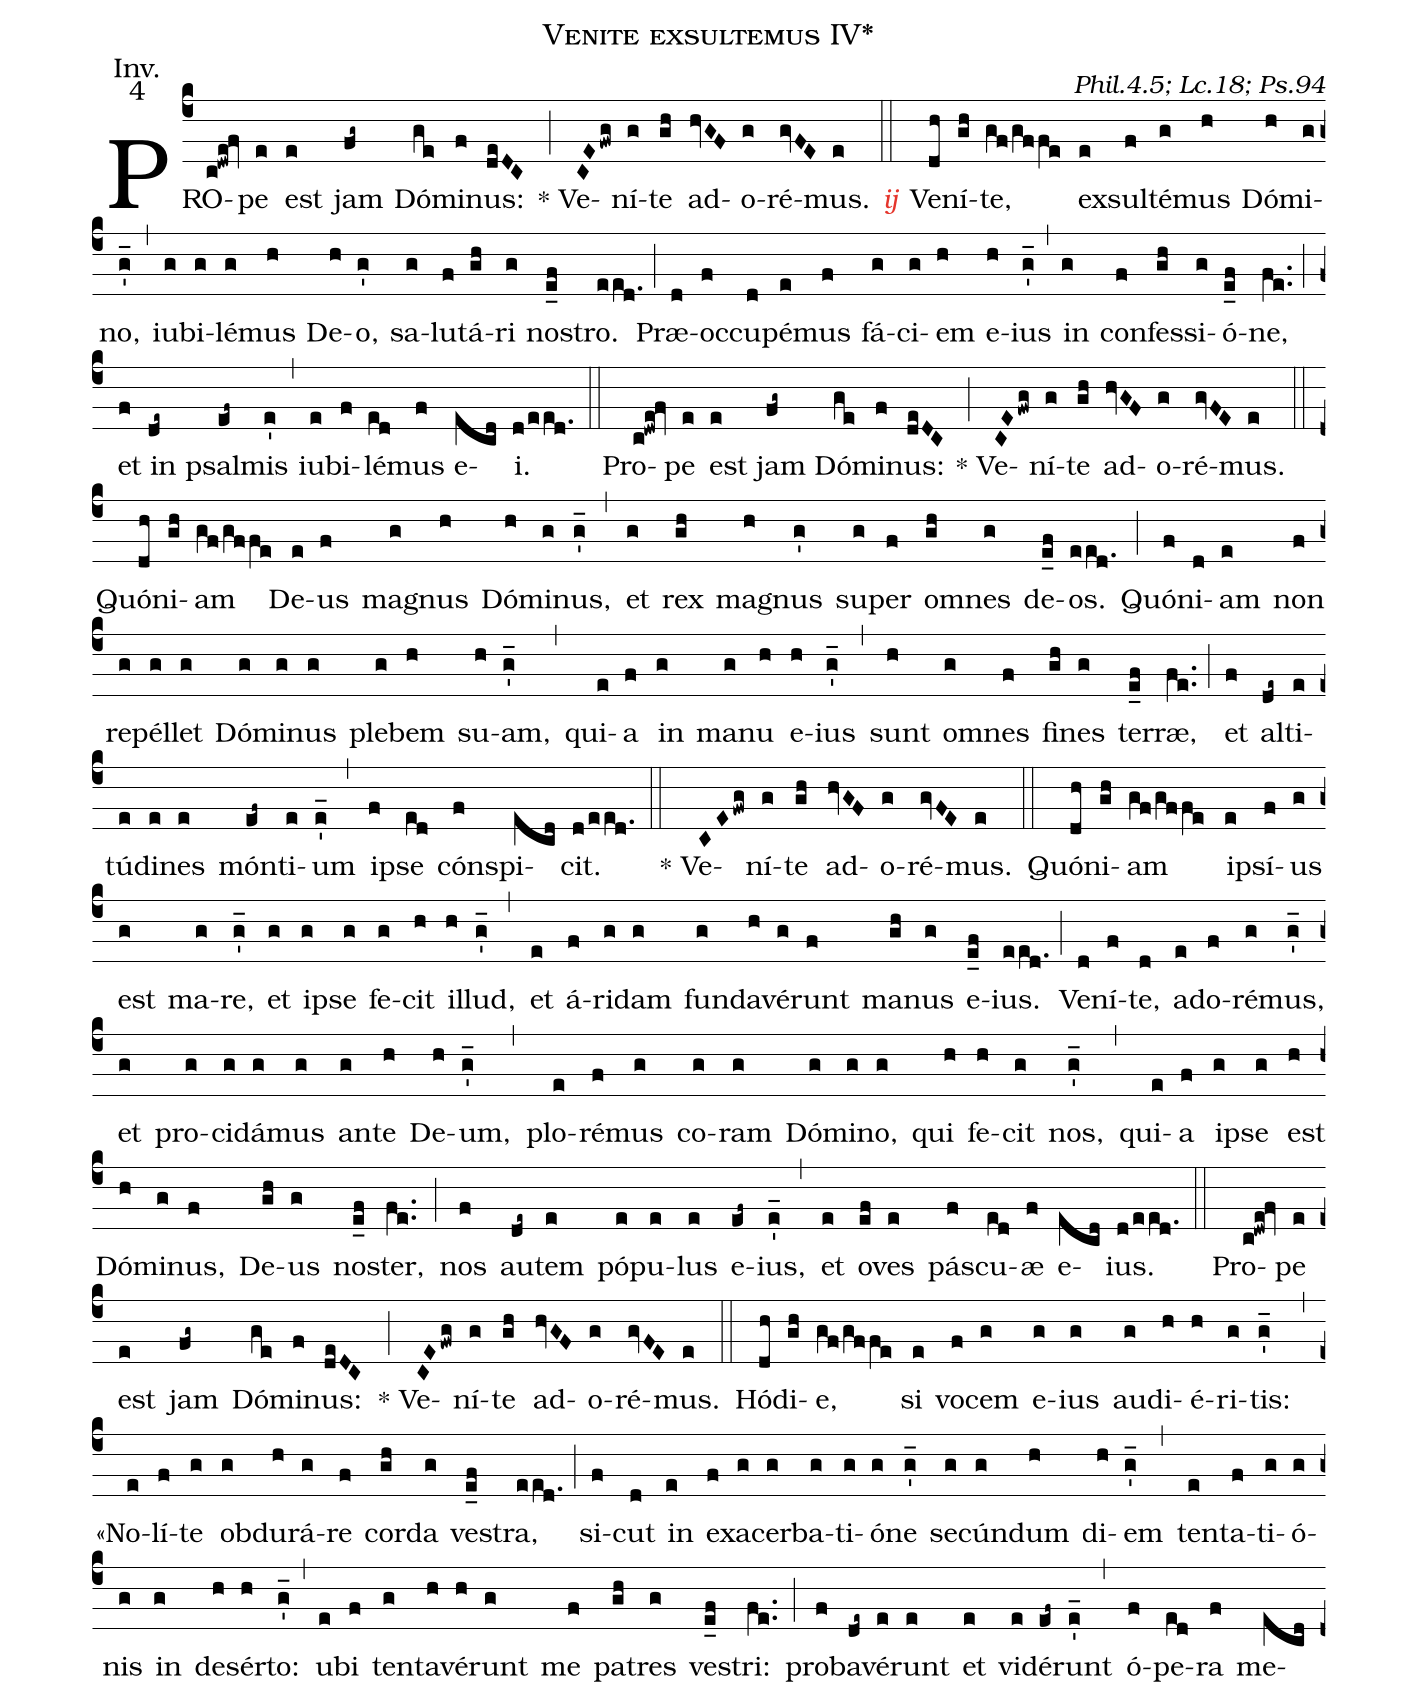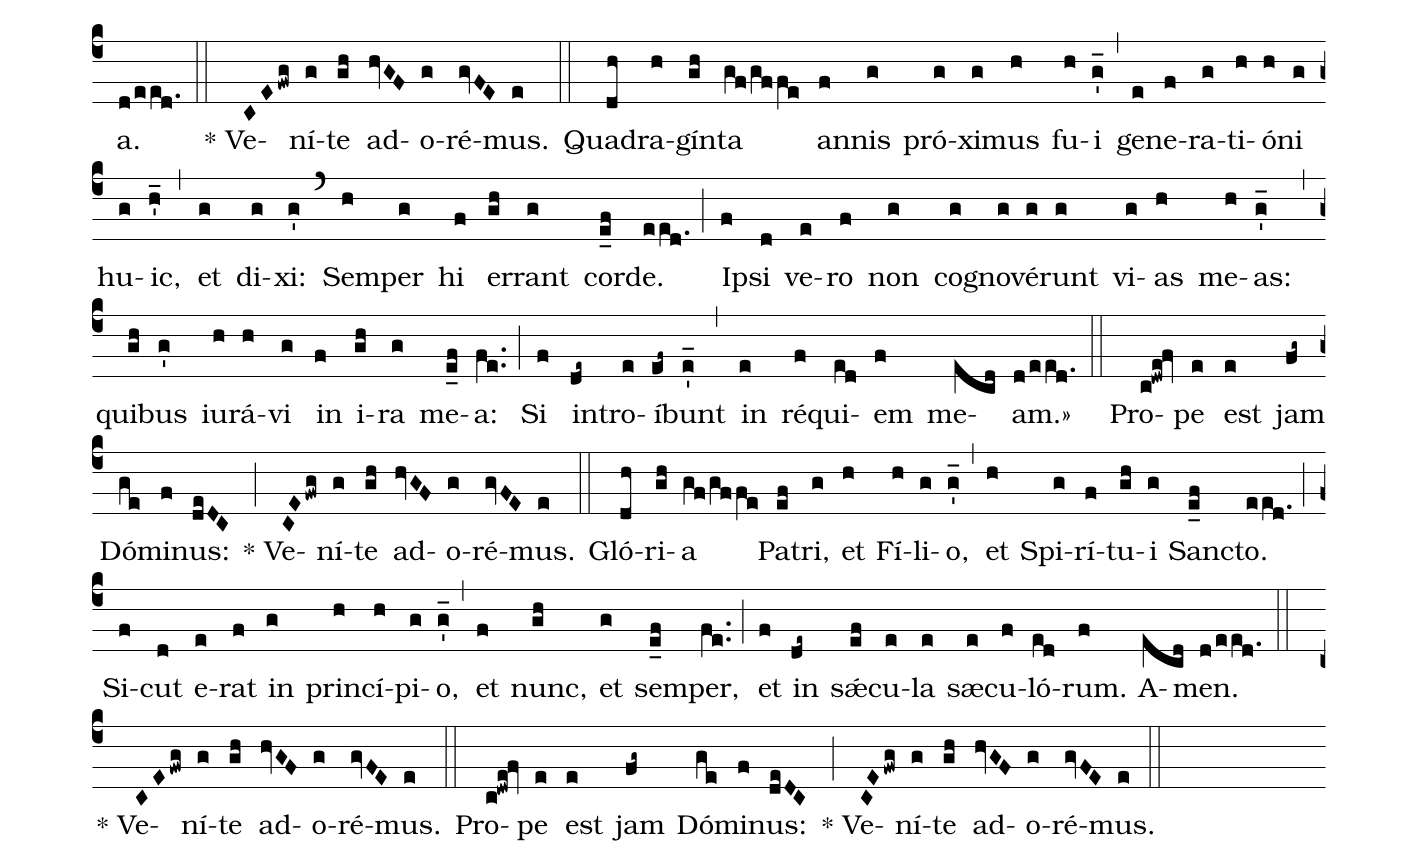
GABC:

name:Venite exsultemus IV*;
office-part:Inv.;
mode:4;
commentary:Phil.4.5; Lc.18; Ps.94;
%%
(c4) PRO(c!dwe!fv)pe(e) est(e) jam(fg~) Dó(ge)mi(f)nus:(deDC)  (;) <sp>*</sp> Ve(CEfwg)ní(g)te(gh) ad(hvGF)o(g)ré(gvFE)mus.(e)  <i><c>ij</c></i>(::)

Ve(dh)ní(gh)te,(gf/gf/fe) ex(e)sul(f)té(g)mus(h) Dó(h)mi(g)no,(g_') (,) iu(g)bi(g)lé(g)mus(h) De(h)o,(g') sa(g)lu(f)tá(gh)ri(g) no(e_f)stro.(eed.) (;) Præ(d)oc(f)cu(d)pé(e)mus(f) fá(g)ci(g)em(h) e(h)ius(g_') (,) in(g) con(f)fes(gh)si(g)ó(e_f)ne,(fe..) (;) et(f) in(de~) psal(ef~)mis(e') (,) iu(e)bi(f)lé(ed)mus(f) e(ecd)i.(d/eed.::)

Pro(c!dwe!fv)pe(e) est(e) jam(fg~) Dó(ge)mi(f)nus:(deDC)  (;) <sp>*</sp> Ve(CEfwg)ní(g)te(gh) ad(hvGF)o(g)ré(gvFE)mus.(e) (::)

Quó(dh)ni(gh)am(gf/gf/fe) De(e)us(f) ma(g)gnus(h) Dó(h)mi(g)nus,(g_') (,) et(g) rex(gh) ma(h)gnus(g') su(g)per(f) om(gh)nes(g) de(e_f)os.(eed.) (;) Quó(f)ni(d)am(e) non(f) re(g)pél(g)let(g) Dó(g)mi(g)nus(g) ple(g)bem(h) su(h)am,(g_') (,) qui(e)a(f) in(g) ma(g)nu(h) e(h)ius(g_') (,) sunt(h) om(g)nes(f) fi(gh)nes(g) ter(e_f)ræ,(fe..) (;) et(f) al(de~)ti(e)tú(e)di(e)nes(e) món(ef~)ti(e)um(e_') (,) i(f)pse(ed) cón(f)spi(ecd)cit.(d/eed.::)

<sp>*</sp> Ve(CEfwg)ní(g)te(gh) ad(hvGF)o(g)ré(gvFE)mus.(e) (::)

Quó(dh)ni(gh)am(gf/gf/fe) i(e)psí(f)us(g) est(g) ma(g)re,(g_') et(g) i(g)pse(g) fe(g)cit(h) il(h)lud,(g_') (,) et(e) á(f)ri(g)dam(g) fun(g)da(h)vé(g)runt(f) ma(gh)nus(g) e(e_f)ius.(eed.) (;) Ve(d)ní(f)te,(d) ad(e)o(f)ré(g)mus,(g_') et(g) pro(g)ci(g)dá(g)mus(g) an(g)te(h) De(h)um,(g_') (,) plo(e)ré(f)mus(g) co(g)ram(g) Dó(g)mi(g)no,(g) qui(h) fe(h)cit(g) nos,(g_') (,) qui(e)a(f) i(g)pse(g) est(h) Dó(h)mi(g)nus,(f) De(gh)us(g) no(e_f)ster,(fe..) (;) nos(f) au(de~)tem(e) pó(e)pu(e)lus(e) e(ef~)ius,(e_') (,) et(e) o(ef)ves(e) pá(f)scu(ed)æ(f) e(ecd)ius.(d/eed.::)

Pro(c!dwe!fv)pe(e) est(e) jam(fg~) Dó(ge)mi(f)nus:(deDC)  (;) <sp>*</sp> Ve(CEfwg)ní(g)te(gh) ad(hvGF)o(g)ré(gvFE)mus.(e) (::)

Hó(dh)di(gh)e,(gf/gf/fe) si(e) vo(f)cem(g) e(g)ius(g) au(g)di(h)é(h)ri(g)tis:(g_') (,) «No(e)lí(f)te(g) ob(g)du(h)rá(g)re(f) cor(gh)da(g) ve(e_f)stra,(eed.) (;) si(f)cut(d) in(e) ex(f)a(g)cer(g)ba(g)ti(g)ó(g)ne(g_') se(g)cún(g)dum(h) di(h)em(g_') (,) ten(e)ta(f)ti(g)ó(g)nis(g) in(g) de(h)sér(h)to:(g_') (,) u(e)bi(f) ten(g)ta(h)vé(h)runt(g) me(f) pa(gh)tres(g) ve(e_f)stri:(fe..) (;) pro(f)ba(de~)vé(e)runt(e) et(e) vi(e)dé(ef~)runt(e_') (,) ó(f)pe(ed)ra(f) me(ecd)a.(d/eed.::)

<sp>*</sp> Ve(CEfwg)ní(g)te(gh) ad(hvGF)o(g)ré(gvFE)mus.(e) (::)

Qua(dh)dra(h)gín(gh)ta(gf/gf/fe) an(f)nis(g) pró(g)xi(g)mus(h) fu(h)i(g_') (,) ge(e)ne(f)ra(g)ti(h)ó(h)ni(g) hu(g)ic,(h_') (,) et(g) di(g)xi:(g') (`) Sem(h)per(g) hi(f) er(gh)rant(g) cor(e_f)de.(eed.) (;) I(f)psi(d) ve(e)ro(f) non(g) co(g)gno(g)vé(g)runt(g) vi(g)as(h) me(h)as:(g_') (,) qui(gh)bus(g') iu(h)rá(h)vi(g) in(f) i(gh)ra(g) me(e_f)a:(fe..) (;) Si(f) in(de~)tro(e)í(ef~)bunt(e_') (,) in(e) ré(f)qui(ed)em(f) me(ecd)am.»(d/eed.::)

Pro(c!dwe!fv)pe(e) est(e) jam(fg~) Dó(ge)mi(f)nus:(deDC)  (;) <sp>*</sp> Ve(CEfwg)ní(g)te(gh) ad(hvGF)o(g)ré(gvFE)mus.(e) (::)

Gló(dh)ri(gh)a(gf/gf/fe) Pa(ef)tri,(g) et(h) Fí(h)li(g)o,(g_') (,) et(h) Spi(g)rí(f)tu(gh)i(g) San(e_f)cto.(eed.) (;) Si(f)cut(d) e(e)rat(f) in(g) prin(h)cí(h)pi(g)o,(g_') (,) et(f) nunc,(gh) et(g) sem(e_f)per,(fe..) (;) et(f) in(de~) s{<sp>'ae</sp>}(ef)cu(e)la(e) sæ(e)cu(f)ló(ed)rum.(f) A(ecd)men.(d/eed.::)

<sp>*</sp> Ve(CEfwg)ní(g)te(gh) ad(hvGF)o(g)ré(gvFE)mus.(e) (::)

Pro(c!dwe!fv)pe(e) est(e) jam(fg~) Dó(ge)mi(f)nus:(deDC)  (;) <sp>*</sp> Ve(CEfwg)ní(g)te(gh) ad(hvGF)o(g)ré(gvFE)mus.(e) (::)
